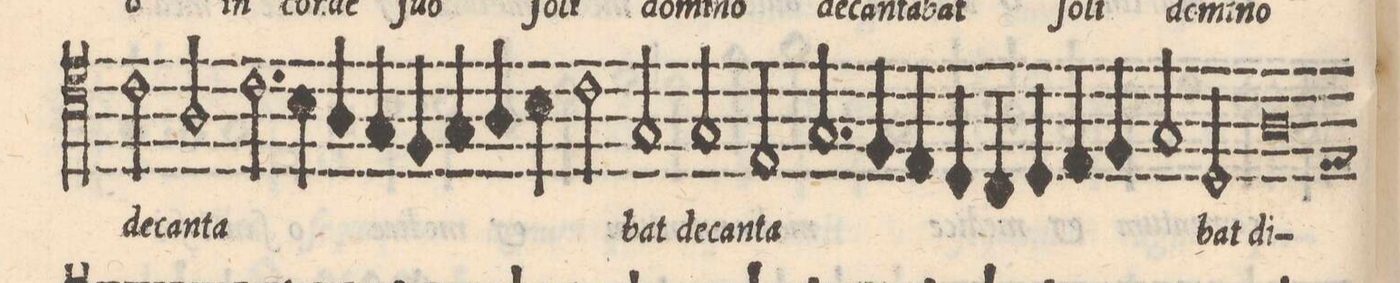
**kern	**text
*I"BASSVS	*
*clefC4	*
*k[]	*
*met(C|)	*
*M2/1	*
2c\	de-
2A/	-can-
=37-	=37-
2.c\	-ta-
4Bny\	.
4A/	.
4G/	.
4F/	.
4G/	.
=38-	=38-
4A/	.
4B\	.
2c\	.
2G/	-bat
2G/	de-
=39-	=39-
2E/	-can-
2.G/	-ta-
4F/	.
4E/	.
4D/	.
=40-	=40-
4C/	.
4D/	.
4E/	.
4F/	.
2G/	.
2D/	-bat
=41-	=41-
0A	di-
*custos:E	*
=42-	=42-
*-	*-
